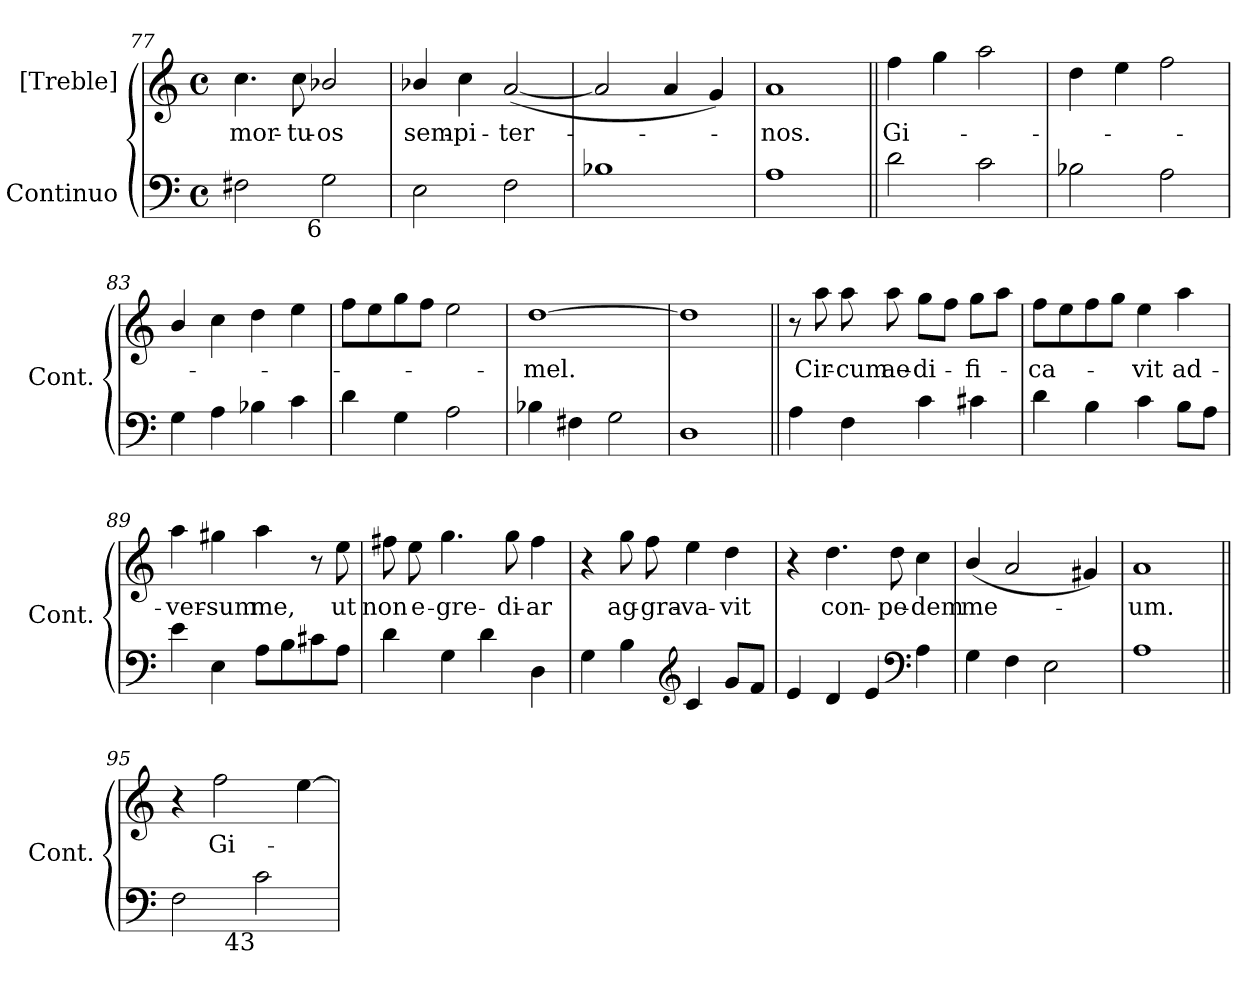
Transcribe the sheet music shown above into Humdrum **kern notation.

**kern	**kern	**text
*part2	*part1	*part1
*staff2	*staff1	*staff1
*I"Continuo	*I"[Treble]	*
*I'Cont.	*	*
*clefF4	*clefG2	*
*k[]	*k[]	*
*C:	*C:	*
*M4/4	*M4/4	*
*met(c)	*met(c)	*
=77	=77	=77
!	!	!LO:LY:b:color=#000000
2F#Xi\	4.cci\	mor-
!	!	!LO:LY:b:color=#000000
.	8cci\	-tu-
!LO:TX:b:rj:t=6	!	!
!	!	!LO:LY:b:color=#000000
2Gi\	2b-Xi/	-os
=78	=78	=78
!	!	!LO:LY:b:color=#000000
2Ei\	4b-Xi/	sem-
!	!	!LO:LY:b:color=#000000
.	4cci\	-pi-
!	!	!LO:LY:b:color=#000000
2Fi\	([2ai/	-ter-
=79	=79	=79
1B-Xi	2ai/]	.
.	4ai/	.
.	4gi/)	.
=80	=80	=80
!	!	!LO:LY:b:color=#000000
1Ai	1ai	-nos.
!!LO:PB:g=z
=81||	=81||	=81||
!	!	!LO:LY:b:color=#000000
2di\	4ffi\	Gi-
.	4ggi\	.
2ci\	2aai\	.
=82	=82	=82
2B-Xi\	4ddi\	.
.	4eei\	.
2Ai\	2ffi\	.
=83	=83	=83
4Gi\	4bi/	.
4Ai\	4cci\	.
4B-Xi\	4ddi\	.
4ci\	4eei\	.
=84	=84	=84
4di\	8ffi\L	.
.	8eei\	.
4Gi\	8ggi\	.
.	8ffi\J	.
2Ai\	2eei\	.
=85	=85	=85
!	!	!LO:LY:b:color=#000000
4B-Xi\	[1ddi	-mel.
4F#Xi\	.	.
2Gi\	.	.
=86	=86	=86
1Di	1ddi]	.
!!LO:LB:g=z
=87||	=87||	=87||
4Ai\	8r	.
!	!	!LO:LY:b:color=#000000
.	8aai\	Cir-
!	!	!LO:LY:b:color=#000000
4Fi\	8aai\	-cum
!	!	!LO:LY:b:color=#000000
.	8aai\	ae-
!	!	!LO:LY:b:color=#000000
4ci\	8ggi\L	-di-
.	8ffi\J	.
!	!	!LO:LY:b:color=#000000
4c#Xi\	8ggi\L	-fi-
.	8aai\J	.
=88	=88	=88
!	!	!LO:LY:b:color=#000000
4di\	8ffi\L	-ca-
.	8eei\	.
4Bi\	8ffi\	.
.	8ggi\J	.
!	!	!LO:LY:b:color=#000000
4ci\	4eei\	-vit
!	!	!LO:LY:b:color=#000000
8Bi\L	4aai\	ad-
8Ai\J	.	.
=89	=89	=89
!	!	!LO:LY:b:color=#000000
4ei\	4aai\	-ver-
!	!	!LO:LY:b:color=#000000
4Ei\	4gg#Xi\	-sum
!	!	!LO:LY:b:color=#000000
8Ai\L	4aai\	me,
8Bi\	.	.
8c#Xi\	8r	.
!	!	!LO:LY:b:color=#000000
8Ai\J	8eei\	ut
!!LO:LB:g=z
=90	=90	=90
!	!	!LO:LY:b:color=#000000
4di\	8ff#Xi\	non
!	!	!LO:LY:b:color=#000000
.	8eei\	e-
!	!	!LO:LY:b:color=#000000
4Gi\	4.ggi\	-gre-
4di\	.	.
!	!	!LO:LY:b:color=#000000
.	8ggi\	-di-
!	!	!LO:LY:b:color=#000000
4Di\	4ff#i\	-ar
=91	=91	=91
4Gi\	4r	.
!	!	!LO:LY:b:color=#000000
4Bi\	8ggi\	ag-
*clefG2	*	*
!	!	!LO:LY:b:color=#000000
.	8ffi\	-gra-
!	!	!LO:LY:b:color=#000000
4ci/	4eei\	-va-
!	!	!LO:LY:b:color=#000000
8gi/L	4ddi\	-vit
8fi/J	.	.
=92	=92	=92
4ei/	4r	.
!	!	!LO:LY:b:color=#000000
4di/	4.ddi\	con-
4ei/	.	.
!	!	!LO:LY:b:color=#000000
.	8ddi\	-pe-
*clefF4	*	*
!	!	!LO:LY:b:color=#000000
4Ai\	4cci\	-dem
=93	=93	=93
!	!	!LO:LY:b:color=#000000
4Gi\	(4bi/	me-
4Fi\	2ai/	.
2Ei\	.	.
.	4g#Xi/)	.
=94	=94	=94
!	!	!LO:LY:b:color=#000000
1Ai	1ai	-um.
!!LO:LB:g=z
=95||	=95||	=95||
2Fi\	4r	.
!	!	!LO:LY:b:color=#000000
.	2ffi\	Gi-
!LO:TX:b:rj:t=43	!	!
2ci\	.	.
.	[4eei\	.
=	=	=
*-	*-	*-
